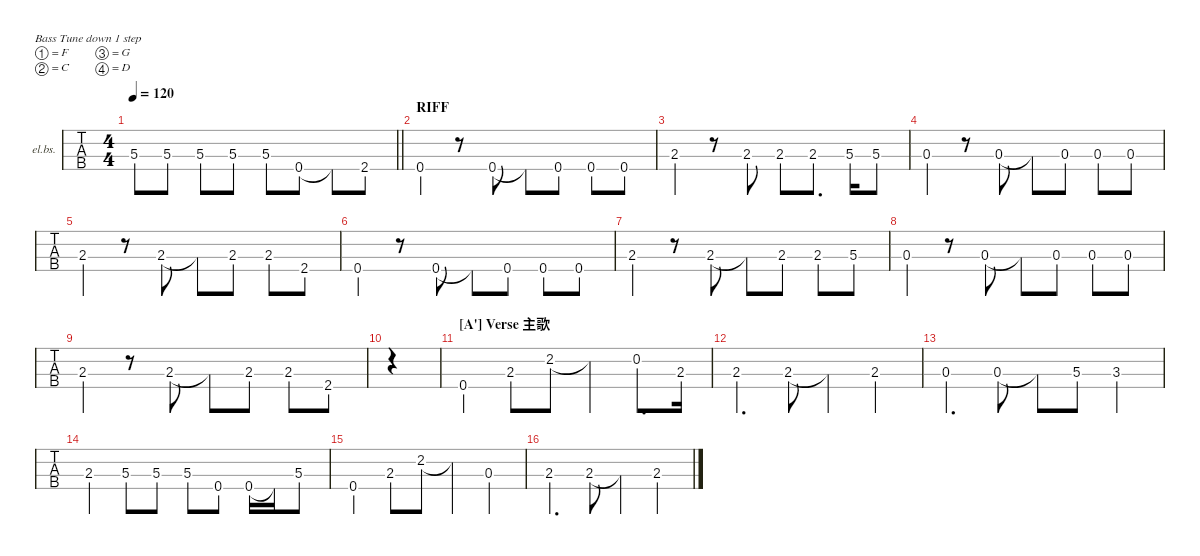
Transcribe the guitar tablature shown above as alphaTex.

\defaultSystemsLayout 4
\hideDynamics
\bracketExtendMode nobrackets
\firstSystemTrackNameOrientation horizontal
\track ("El Bass" "el.bs.") {mute instrument electricbassfinger}
\staff {tabs}
\tuning (F2 C2 G1 D1)
\ts (4 4)
\tempo 120
\clef f4
\barLineRight lightlight
\ks dminor
5.3{acc forcenatural}.8{dy ff} 5.3{acc forcenatural}.8{dy mf} 5.3{acc forcenatural}.8{dy mp} 5.3{acc forcenatural}.8{dy f} 5.3{acc forcenatural}.8 0.4{acc forcenatural}.8{dy ff} 0.4{t acc forcenatural}.8 2.4{acc forcenatural}.8 |
\section ("" "RIFF")
0.4{acc forcenatural}.4 r.8 0.4{acc forcenatural}.8{dy fff} 0.4{t acc forcenatural}.8 0.4{acc forcenatural}.8{dy mf} 0.4{acc forcenatural}.8{dy f} 0.4{acc forcenatural}.8 |
2.3{acc forcenatural}.4{dy fff} r.8 2.3{acc forcenatural}.8{dy ff} 2.3{acc forcenatural}.8{dy mf} 2.3{acc forcenatural}.8{d dy f} 5.3{acc forcenatural}.16 5.3{acc forcenatural}.8{dy ff} |
0.3{acc forcenatural}.4{dy fff} r.8 0.3{acc forcenatural}.8{dy ff} 0.3{t acc forcenatural}.8 0.3{acc forcenatural}.8{dy f} 0.3{acc forcenatural}.8{dy mp} 0.3{acc forcenatural}.8{dy mf} |
2.3{acc forcenatural}.4{dy fff} r.8 2.3{acc forcenatural}.8{dy ff} 2.3{t acc forcenatural}.8 2.3{acc forcenatural}.8{dy f} 2.3{acc forcenatural}.8{dy mp} 2.4{acc forcenatural}.8{dy fff} |
0.4{acc forcenatural}.4 r.8 0.4{acc forcenatural}.8 0.4{t acc forcenatural}.8 0.4{acc forcenatural}.8{dy f} 0.4{acc forcenatural}.8{dy mp} 0.4{acc forcenatural}.8{dy f} |
2.3{acc forcenatural}.4{dy fff} r.8 2.3{acc forcenatural}.8{dy ff} 2.3{t acc forcenatural}.8 2.3{acc forcenatural}.8{dy f} 2.3{acc forcenatural}.8{dy p} 5.3{acc forcenatural}.8{dy ff} |
0.3{acc forcenatural}.4{dy fff} r.8 0.3{acc forcenatural}.8{dy ff} 0.3{t acc forcenatural}.8 0.3{acc forcenatural}.8{dy mf} 0.3{acc forcenatural}.8{dy p} 0.3{acc forcenatural}.8{dy f} |
2.3{acc forcenatural}.4{dy ff} r.8 2.3{acc forcenatural}.8 2.3{t acc forcenatural}.8 2.3{acc forcenatural}.8{dy mf} 2.3{acc forcenatural}.8{dy mp} 2.4{acc forcenatural}.8{dy fff} |
|
\section ("A'" "Verse 主歌")
0.4{acc forcenatural}.4{dy ff} 2.3{acc forcenatural}.8{dy mf} 2.2{acc forcenatural}.8{dy fff} 2.2{t acc forcenatural}.4 0.2{acc forcenatural}.8{d} 2.3{acc forcenatural}.16{dy f} |
2.3{acc forcenatural}.4{d dy ff} 2.3{acc forcenatural}.8{dy fff} 2.3{t acc forcenatural}.4 2.3{acc forcenatural}.4{dy ff} |
0.3{acc forcenatural}.4{d dy fff} 0.3{acc forcenatural}.8{dy ff} 0.3{t acc forcenatural}.8 5.3{acc forcenatural}.8{dy mf} 3.3{acc b}.4{dy fff} |
2.3{acc forcenatural}.4{dy ff} 5.3{acc forcenatural}.8{dy mf} 5.3{acc forcenatural}.8{dy ff} 5.3{acc forcenatural}.8 0.4{acc forcenatural}.8{dy fff} 0.4{acc forcenatural}.16 0.4{t acc forcenatural}.16{dy ff} 5.3{acc forcenatural}.8 |
0.4{acc forcenatural}.4 2.3{acc forcenatural}.8{dy mf} 2.2{acc forcenatural}.8{dy ff} 2.2{t acc forcenatural}.4 0.3{acc forcenatural}.4{dy f} |
2.3{acc forcenatural}.4{d dy fff} 2.3{acc forcenatural}.8{dy ff} 2.3{t acc forcenatural}.4 2.3{acc forcenatural}.4
